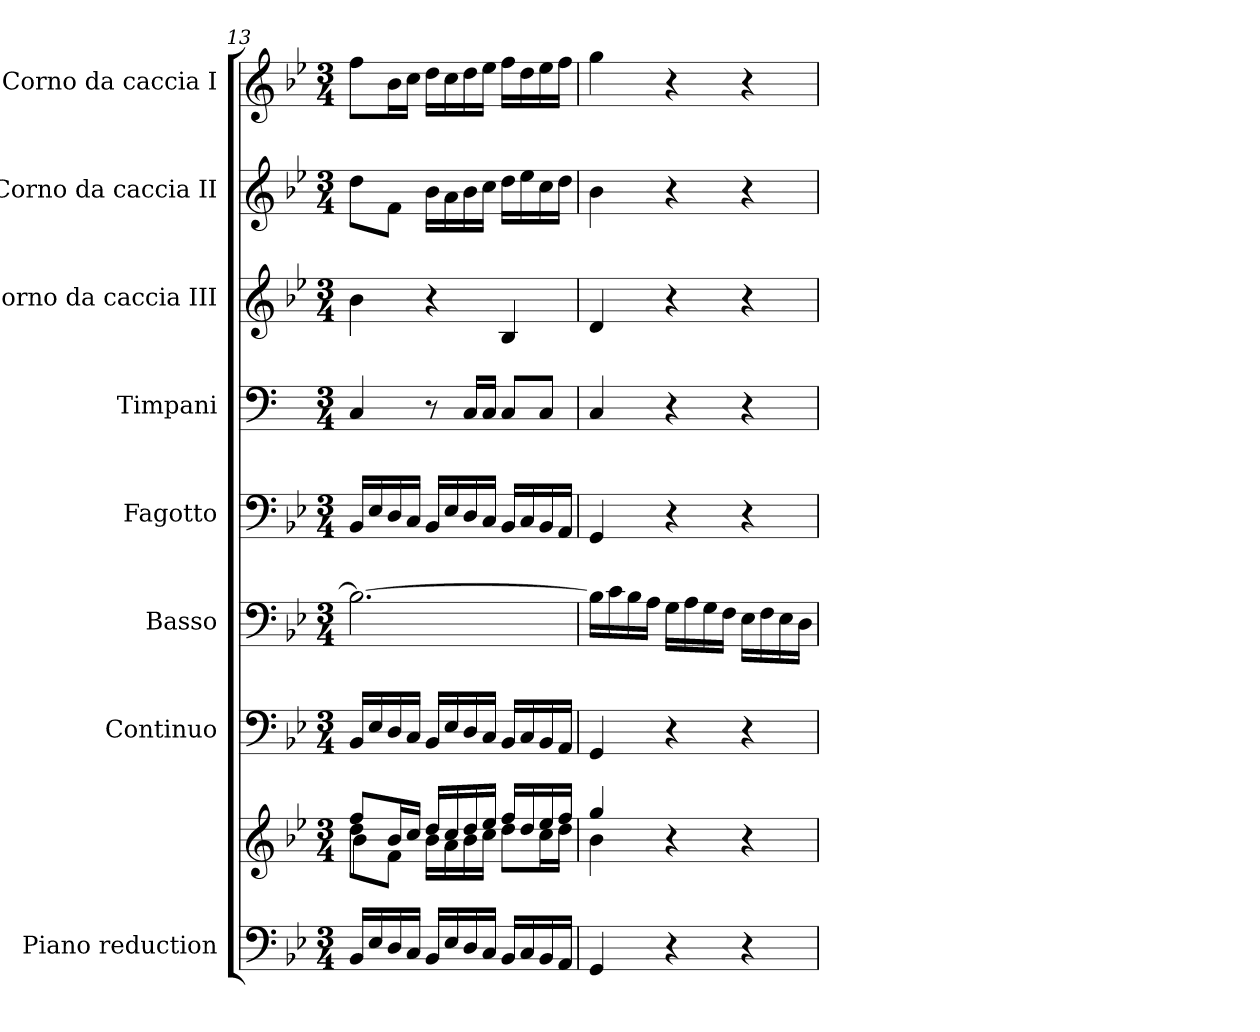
**kern	**kern	**kern	**kern	**kern	**kern	**kern	**kern	**kern
*part8	*part8	*part7	*part6	*part5	*part4	*part3	*part2	*part1
*staff9	*staff8	*staff7	*staff6	*staff5	*staff4	*staff3	*staff2	*staff1
*I"Piano reduction	*	*I"Continuo	*I"Basso	*I"Fagotto	*I"Timpani	*I"Corno da caccia III	*I"Corno da caccia II	*I"Corno da caccia I
*I'Pno	*	*	*	*	*I'Timp	*	*	*
*clefF4	*clefG2	*clefF4	*clefF4	*clefF4	*clefF4	*clefG2	*clefG2	*clefG2
*	*	*	*	*	*ITrd1c2	*ITrd8c14	*ITrd8c14	*ITrd8c14
*k[b-e-]	*k[b-e-]	*k[b-e-]	*k[b-e-]	*k[b-e-]	*k[b-e-]	*k[b-e-]	*k[b-e-]	*k[b-e-]
*M3/4	*M3/4	*M3/4	*M3/4	*M3/4	*M3/4	*M3/4	*M3/4	*M3/4
=13	=13	=13	=13	=13	=13	=13	=13	=13
*	*^	*	*	*	*	*	*	*
*	*	*^	*	*	*	*	*	*	*
16BB-/LL	8ff/L	8dd\L	4b-\	16BB-/LL	2.B-\_	16BB-/LL	4BB-/	4B-\	8d\L	8f\L
16E-/	.	.	.	16E-/	.	16E-/	.	.	.	.
16D/	16b-/L	8f\J	.	16D/	.	16D/	.	.	8F\J	16B-\L
16C/JJ	16cc/JJ	.	.	16C/JJ	.	16C/JJ	.	.	.	16c\JJ
16BB-/LL	16dd/LL	16b-\LL	4ryy	16BB-/LL	.	16BB-/LL	8r	4r	16B-\LL	16d\LL
16E-/	16cc/	16a\	.	16E-/	.	16E-/	.	.	16A\	16c\
16D/	16dd/	16b-\	.	16D/	.	16D/	16BB-/LL	.	16B-\	16d\
16C/JJ	16ee-/JJ	16cc\JJ	.	16C/JJ	.	16C/JJ	16BB-/JJ	.	16c\JJ	16e-\JJ
16BB-/LL	16ff/LL	8dd\L	4ryy	16BB-/LL	.	16BB-/LL	8BB-/L	4BB-/	16d\LL	16f\LL
16C/	16dd/	.	.	16C/	.	16C/	.	.	16e-\	16d\
16BB-/	16ee-/	16cc\L	.	16BB-/	.	16BB-/	8BB-/J	.	16c\	16e-\
16AA/JJ	16ff/JJ	16dd\JJ	.	16AA/JJ	.	16AA/JJ	.	.	16d\JJ	16f\JJ
*	*	*v	*v	*	*	*	*	*	*	*
!!LO:PB:g=z
=14	=14	=14	=14	=14	=14	=14	=14	=14	=14
4GG/	4gg/	4b-\	4GG/	16B-\LL]	4GG/	4BB-/	4D/	4B-\	4g\
.	.	.	.	16c\	.	.	.	.	.
.	.	.	.	16B-\	.	.	.	.	.
.	.	.	.	16A\JJ	.	.	.	.	.
4r	4r	4ryy	4r	16G\LL	4r	4r	4r	4r	4r
.	.	.	.	16A\	.	.	.	.	.
.	.	.	.	16G\	.	.	.	.	.
.	.	.	.	16F\JJ	.	.	.	.	.
4r	4r	4ryy	4r	16E-\LL	4r	4r	4r	4r	4r
.	.	.	.	16F\	.	.	.	.	.
.	.	.	.	16E-\	.	.	.	.	.
.	.	.	.	16D\JJ	.	.	.	.	.
*	*v	*v	*	*	*	*	*	*	*
=	=	=	=	=	=	=	=	=
*-	*-	*-	*-	*-	*-	*-	*-	*-
